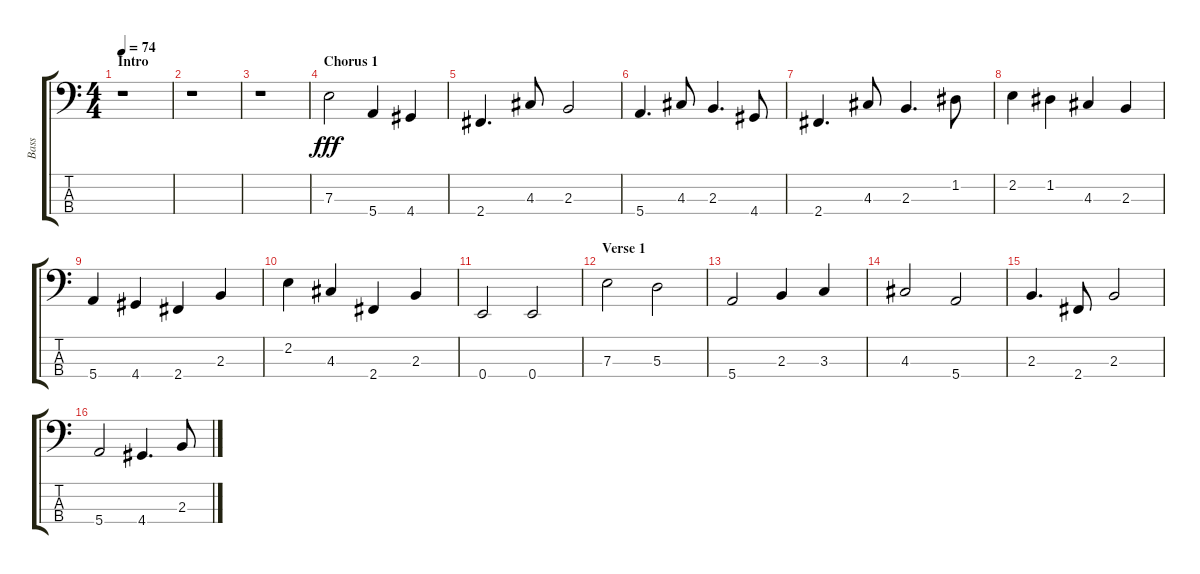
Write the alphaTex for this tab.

\track ("Bass" "Bass") {instrument electricbasspick}
\staff {score tabs}
\tuning (G2 D2 A1 E1) {hide}
\ts (4 4)
\section ("" "Intro")
\tempo 74
\clef f4
\ks c
r.1{dy fff instrument electricbasspick} |
r.1 |
r.1 |
\section ("" "Chorus 1")
7.3.2 5.4.4 4.4.4 |
2.4.4{d} 4.3.8 2.3.2 |
5.4.4{d} 4.3.8 2.3.4{d} 4.4.8 |
2.4.4{d} 4.3.8 2.3.4{d} 1.2.8 |
2.2.4 1.2.4 4.3.4 2.3.4 |
5.4.4 4.4.4 2.4.4 2.3.4 |
2.2.4 4.3.4 2.4.4 2.3.4 |
0.4.2 0.4.2 |
\section ("" "Verse 1")
7.3.2 5.3.2 |
5.4.2 2.3.4 3.3.4 |
4.3.2 5.4.2 |
2.3.4{d} 2.4.8 2.3.2 |
5.4.2 4.4.4{d} 2.3.8
